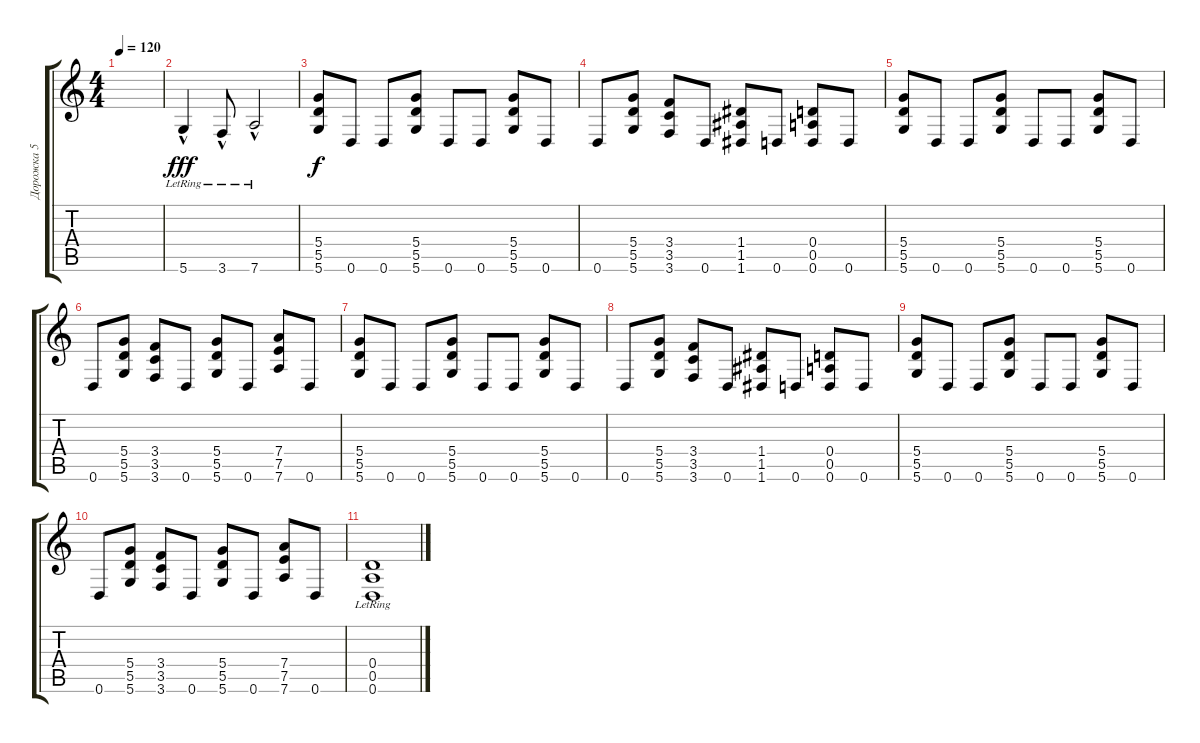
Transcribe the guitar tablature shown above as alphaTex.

\track ("Дорожка 5" "Дорожка 5") {instrument distortionguitar}
\staff {score tabs}
\tuning (E4 B3 G3 D3 A2 D2) {hide}
\ts (4 4)
\tempo 120
\clef g2
\ks c
|
5.6{hac lr}.4{dy fff} 3.6{hac lr}.8 7.6{hac lr}.2 |
(5.4 5.5 5.6).8{dy f} 0.6.8 0.6.8 (5.4 5.5 5.6).8 0.6.8 0.6.8 (5.4 5.5 5.6).8 0.6.8 |
0.6.8 (5.4 5.5 5.6).8 (3.4 3.5 3.6).8 0.6.8 (1.4 1.5 1.6).8 0.6.8 (0.4 0.5 0.6).8 0.6.8 |
(5.4 5.5 5.6).8 0.6.8 0.6.8 (5.4 5.5 5.6).8 0.6.8 0.6.8 (5.4 5.5 5.6).8 0.6.8 |
0.6.8 (5.4 5.5 5.6).8 (3.4 3.5 3.6).8 0.6.8 (5.4 5.5 5.6).8 0.6.8 (7.4 7.5 7.6).8 0.6.8 |
(5.4 5.5 5.6).8 0.6.8 0.6.8 (5.4 5.5 5.6).8 0.6.8 0.6.8 (5.4 5.5 5.6).8 0.6.8 |
0.6.8 (5.4 5.5 5.6).8 (3.4 3.5 3.6).8 0.6.8 (1.4 1.5 1.6).8 0.6.8 (0.4 0.5 0.6).8 0.6.8 |
(5.4 5.5 5.6).8 0.6.8 0.6.8 (5.4 5.5 5.6).8 0.6.8 0.6.8 (5.4 5.5 5.6).8 0.6.8 |
0.6.8 (5.4 5.5 5.6).8 (3.4 3.5 3.6).8 0.6.8 (5.4 5.5 5.6).8 0.6.8 (7.4 7.5 7.6).8 0.6.8 |
(0.4{lr} 0.5{lr} 0.6{lr}).1
